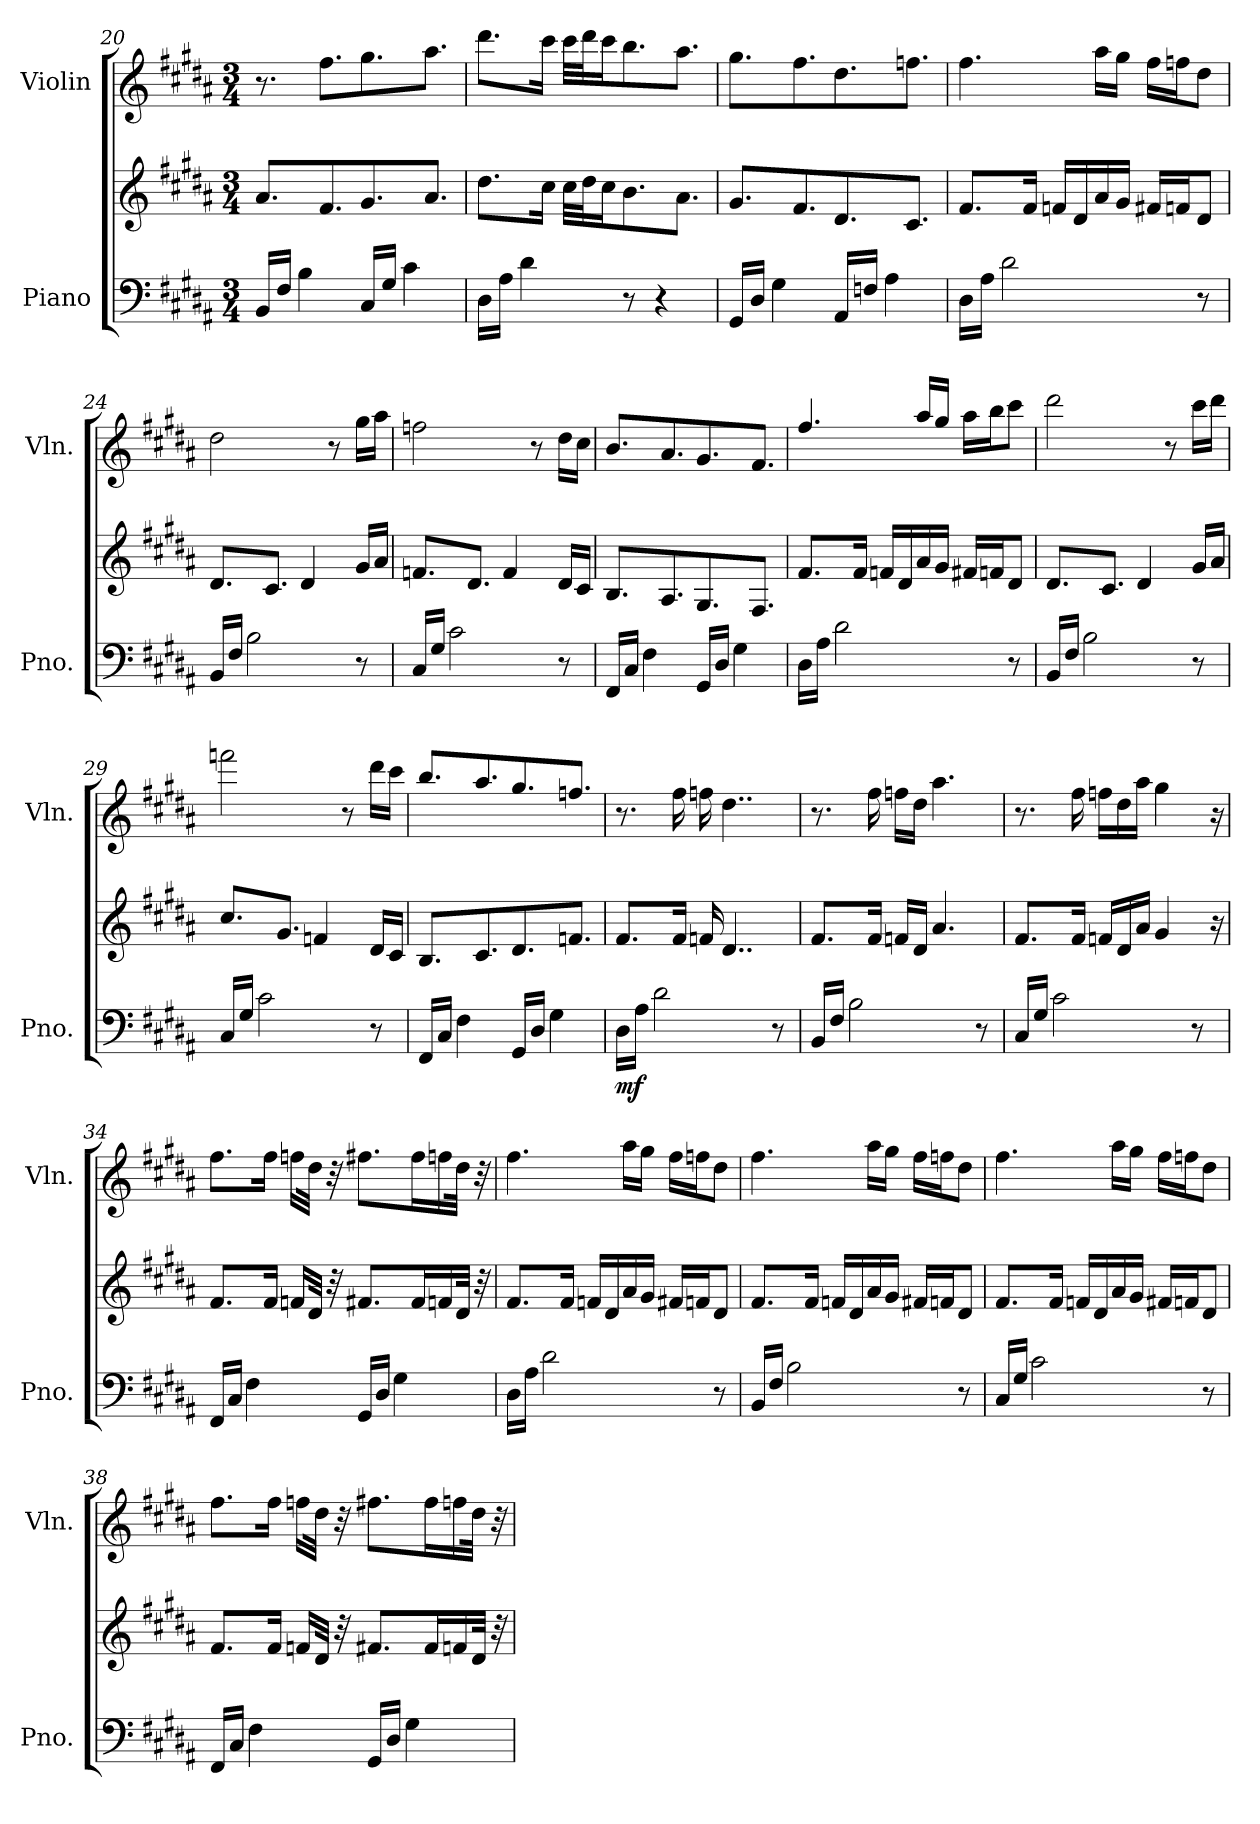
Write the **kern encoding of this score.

**kern	**kern	**dynam	**kern
*part2	*part2	*part2	*part1
*staff3	*staff2	*staff2/3	*staff1
*I"Piano	*	*	*I"Violin
*I'Pno.	*	*	*I'Vln.
*clefF4	*clefG2	*	*clefG2
*k[f#c#g#d#a#]	*k[f#c#g#d#a#]	*	*k[f#c#g#d#a#]
*B:	*B:	*	*B:
*M3/4	*M3/4	*	*M3/4
=20	=20	=20	=20
16BB/LL	8.a#/L	.	8.r
16F#/JJ	.	.	.
4B\	.	.	.
.	8.f#/	.	8.ff#\L
16C#/LL	8.g#/	.	8.gg#\
16G#/JJ	.	.	.
4c#\	.	.	.
.	8.a#/J	.	8.aa#\J
=21	=21	=21	=21
16D#\LL	8.dd#\L	.	8.ddd#\L
16A#\JJ	.	.	.
4d#\	.	.	.
.	16cc#\Jk	.	16ccc#\Jk
.	32cc#\LLL	.	32ccc#\LLL
.	32dd#\J	.	32ddd#\J
.	16cc#\J	.	16ccc#\J
8r	8.b\	.	8.bb\
4r	.	.	.
.	8.a#\J	.	8.aa#\J
!!LO:LB:g=z
=22	=22	=22	=22
16GG#/LL	8.g#/L	.	8.gg#\L
16D#/JJ	.	.	.
4G#\	.	.	.
.	8.f#/	.	8.ff#\
16AA#/LL	8.d#/	.	8.dd#\
16Fn/JJ	.	.	.
4A#\	.	.	.
.	8.c#/J	.	8.ffn\J
=23	=23	=23	=23
16D#\LL	8.f#/L	.	4.ff#\
16A#\JJ	.	.	.
2d#\	.	.	.
.	16f#/Jk	.	.
.	16fn/LL	.	.
.	16d#/	.	.
.	16a#/	.	16aa#\LL
.	16g#/JJ	.	16gg#\JJ
.	16f#X/LL	.	16ff#\LL
.	16fn/J	.	16ffn\J
8r	8d#/J	.	8dd#\J
=24	=24	=24	=24
16BB/LL	8.d#/L	.	2dd#\
16F#/JJ	.	.	.
2B\	.	.	.
.	8.c#/J	.	.
.	4d#/	.	.
.	.	.	8r
8r	16g#/LL	.	16gg#\LL
.	16a#/JJ	.	16aa#\JJ
=25	=25	=25	=25
16C#/LL	8.fn/L	.	2ffn\
16G#/JJ	.	.	.
2c#\	.	.	.
.	8.d#/J	.	.
.	4f/	.	.
.	.	.	8r
8r	16d#/LL	.	16dd#\LL
.	16c#/JJ	.	16cc#\JJ
!!LO:LB:g=z
=26	=26	=26	=26
16FF#/LL	8.B/L	.	8.b/L
16C#/JJ	.	.	.
4F#\	.	.	.
.	8.A#/	.	8.a#/
16GG#/LL	8.G#/	.	8.g#/
16D#/JJ	.	.	.
4G#\	.	.	.
.	8.F#/J	.	8.f#/J
=27	=27	=27	=27
16D#\LL	8.f#/L	.	4.ff#/
16A#\JJ	.	.	.
2d#\	.	.	.
.	16f#/Jk	.	.
.	16fn/LL	.	.
.	16d#/	.	.
.	16a#/	.	16aa#/LL
.	16g#/JJ	.	16gg#/JJ
.	16f#X/LL	.	16aa#\LL
.	16fn/J	.	16bb\J
8r	8d#/J	.	8ccc#\J
=28	=28	=28	=28
16BB/LL	8.d#/L	.	2ddd#\
16F#/JJ	.	.	.
2B\	.	.	.
.	8.c#/J	.	.
.	4d#/	.	.
.	.	.	8r
8r	16g#/LL	.	16ccc#\LL
.	16a#/JJ	.	16ddd#\JJ
=29	=29	=29	=29
16C#/LL	8.cc#/L	.	2fffn\
16G#/JJ	.	.	.
2c#\	.	.	.
.	8.g#/J	.	.
.	4fn/	.	.
.	.	.	8r
8r	16d#/LL	.	16ddd#\LL
.	16c#/JJ	.	16ccc#\JJ
!!LO:LB:g=z
=30	=30	=30	=30
16FF#/LL	8.B/L	.	8.bb/L
16C#/JJ	.	.	.
4F#\	.	.	.
.	8.c#/	.	8.aa#/
16GG#/LL	8.d#/	.	8.gg#/
16D#/JJ	.	.	.
4G#\	.	.	.
.	8.fn/J	.	8.ffn/J
=31	=31	=31	=31
!	!	!LO:DY:b=2	!
16D#\LL	8.f#/L	mf	8.r
16A#\JJ	.	.	.
2d#\	.	.	.
.	16f#/Jk	.	16ff#\
.	16fn/	.	16ffn\
.	4..d#/	.	4..dd#\
8r	.	.	.
=32	=32	=32	=32
16BB/LL	8.f#/L	.	8.r
16F#/JJ	.	.	.
2B\	.	.	.
.	16f#/Jk	.	16ff#\
.	16fn/LL	.	16ffn\LL
.	16d#/JJ	.	16dd#\JJ
.	4.a#/	.	4.aa#\
8r	.	.	.
=33	=33	=33	=33
16C#/LL	8.f#/L	.	8.r
16G#/JJ	.	.	.
2c#\	.	.	.
.	16f#/Jk	.	16ff#\
.	16fn/LL	.	16ffn\LL
.	16d#/	.	16dd#\
.	16a#/JJ	.	16aa#\JJ
.	4g#/	.	4gg#\
8r	.	.	.
.	16r	.	16r
!!LO:PB:g=z
=34	=34	=34	=34
16FF#/LL	8.f#/L	.	8.ff#\L
16C#/JJ	.	.	.
4F#\	.	.	.
.	16f#/Jk	.	16ff#\Jk
.	16fn/LL	.	16ffn\LL
.	32d#/JJk	.	32dd#\JJk
.	32r	.	32r
16GG#/LL	8.f#X/L	.	8.ff#X\L
16D#/JJ	.	.	.
4G#\	.	.	.
.	16f#/L	.	16ff#\L
.	16fn/	.	16ffn\
.	32d#/JJk	.	32dd#\JJk
.	32r	.	32r
=35	=35	=35	=35
16D#\LL	8.f#/L	.	4.ff#\
16A#\JJ	.	.	.
2d#\	.	.	.
.	16f#/Jk	.	.
.	16fn/LL	.	.
.	16d#/	.	.
.	16a#/	.	16aa#\LL
.	16g#/JJ	.	16gg#\JJ
.	16f#X/LL	.	16ff#\LL
.	16fn/J	.	16ffn\J
8r	8d#/J	.	8dd#\J
=36	=36	=36	=36
16BB/LL	8.f#/L	.	4.ff#\
16F#/JJ	.	.	.
2B\	.	.	.
.	16f#/Jk	.	.
.	16fn/LL	.	.
.	16d#/	.	.
.	16a#/	.	16aa#\LL
.	16g#/JJ	.	16gg#\JJ
.	16f#X/LL	.	16ff#\LL
.	16fn/J	.	16ffn\J
8r	8d#/J	.	8dd#\J
!!LO:LB:g=z
=37	=37	=37	=37
16C#/LL	8.f#/L	.	4.ff#\
16G#/JJ	.	.	.
2c#\	.	.	.
.	16f#/Jk	.	.
.	16fn/LL	.	.
.	16d#/	.	.
.	16a#/	.	16aa#\LL
.	16g#/JJ	.	16gg#\JJ
.	16f#X/LL	.	16ff#\LL
.	16fn/J	.	16ffn\J
8r	8d#/J	.	8dd#\J
=38	=38	=38	=38
16FF#/LL	8.f#/L	.	8.ff#\L
16C#/JJ	.	.	.
4F#\	.	.	.
.	16f#/Jk	.	16ff#\Jk
.	16fn/LL	.	16ffn\LL
.	32d#/JJk	.	32dd#\JJk
.	32r	.	32r
16GG#/LL	8.f#X/L	.	8.ff#X\L
16D#/JJ	.	.	.
4G#\	.	.	.
.	16f#/L	.	16ff#\L
.	16fn/	.	16ffn\
.	32d#/JJk	.	32dd#\JJk
.	32r	.	32r
=	=	=	=
*-	*-	*-	*-
